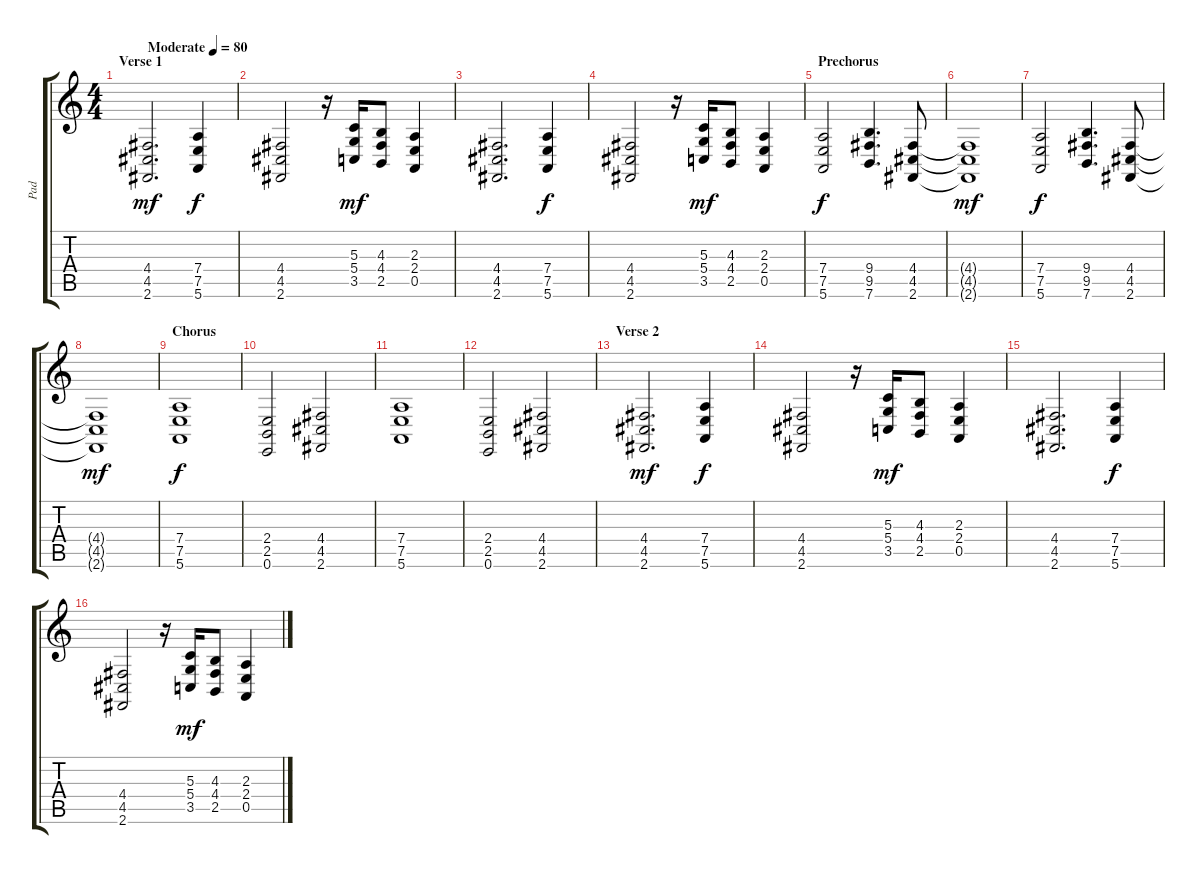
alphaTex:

\track ("Pad" "Pad") {instrument pad3polysynth}
\staff {score tabs}
\tuning (E4 B3 G3 D3 A2 E2) {hide}
\ts (4 4)
\section ("" "Verse 1")
\tempo (80 "Moderate")
\clef g2
\ks c
(4.4 4.5 2.6).2{d dy mf instrument pad3polysynth} (7.4 7.5 5.6).4{dy f} |
(4.4 4.5 2.6).2 r.16 (5.3 5.4 3.5).16{dy mf} (4.3 4.4 2.5).8 (2.3 2.4 0.5).4 |
(4.4 4.5 2.6).2{d} (7.4 7.5 5.6).4{dy f} |
(4.4 4.5 2.6).2 r.16 (5.3 5.4 3.5).16{dy mf} (4.3 4.4 2.5).8 (2.3 2.4 0.5).4 |
\section ("" "Prechorus")
(7.4 7.5 5.6).2{dy f} (9.4 9.5 7.6).4{d} (4.4 4.5 2.6).8 |
(4.4{t} 4.5{t} 2.6{t}).1{dy mf} |
(7.4 7.5 5.6).2{dy f} (9.4 9.5 7.6).4{d} (4.4 4.5 2.6).8 |
(4.4{t} 4.5{t} 2.6{t}).1{dy mf} |
\section ("" "Chorus")
(7.4 7.5 5.6).1{dy f} |
(2.4 2.5 0.6).2 (4.4 4.5 2.6).2 |
(7.4 7.5 5.6).1 |
(2.4 2.5 0.6).2 (4.4 4.5 2.6).2 |
\section ("" "Verse 2")
(4.4 4.5 2.6).2{d dy mf} (7.4 7.5 5.6).4{dy f} |
(4.4 4.5 2.6).2 r.16 (5.3 5.4 3.5).16{dy mf} (4.3 4.4 2.5).8 (2.3 2.4 0.5).4 |
(4.4 4.5 2.6).2{d} (7.4 7.5 5.6).4{dy f} |
(4.4 4.5 2.6).2 r.16 (5.3 5.4 3.5).16{dy mf} (4.3 4.4 2.5).8 (2.3 2.4 0.5).4
